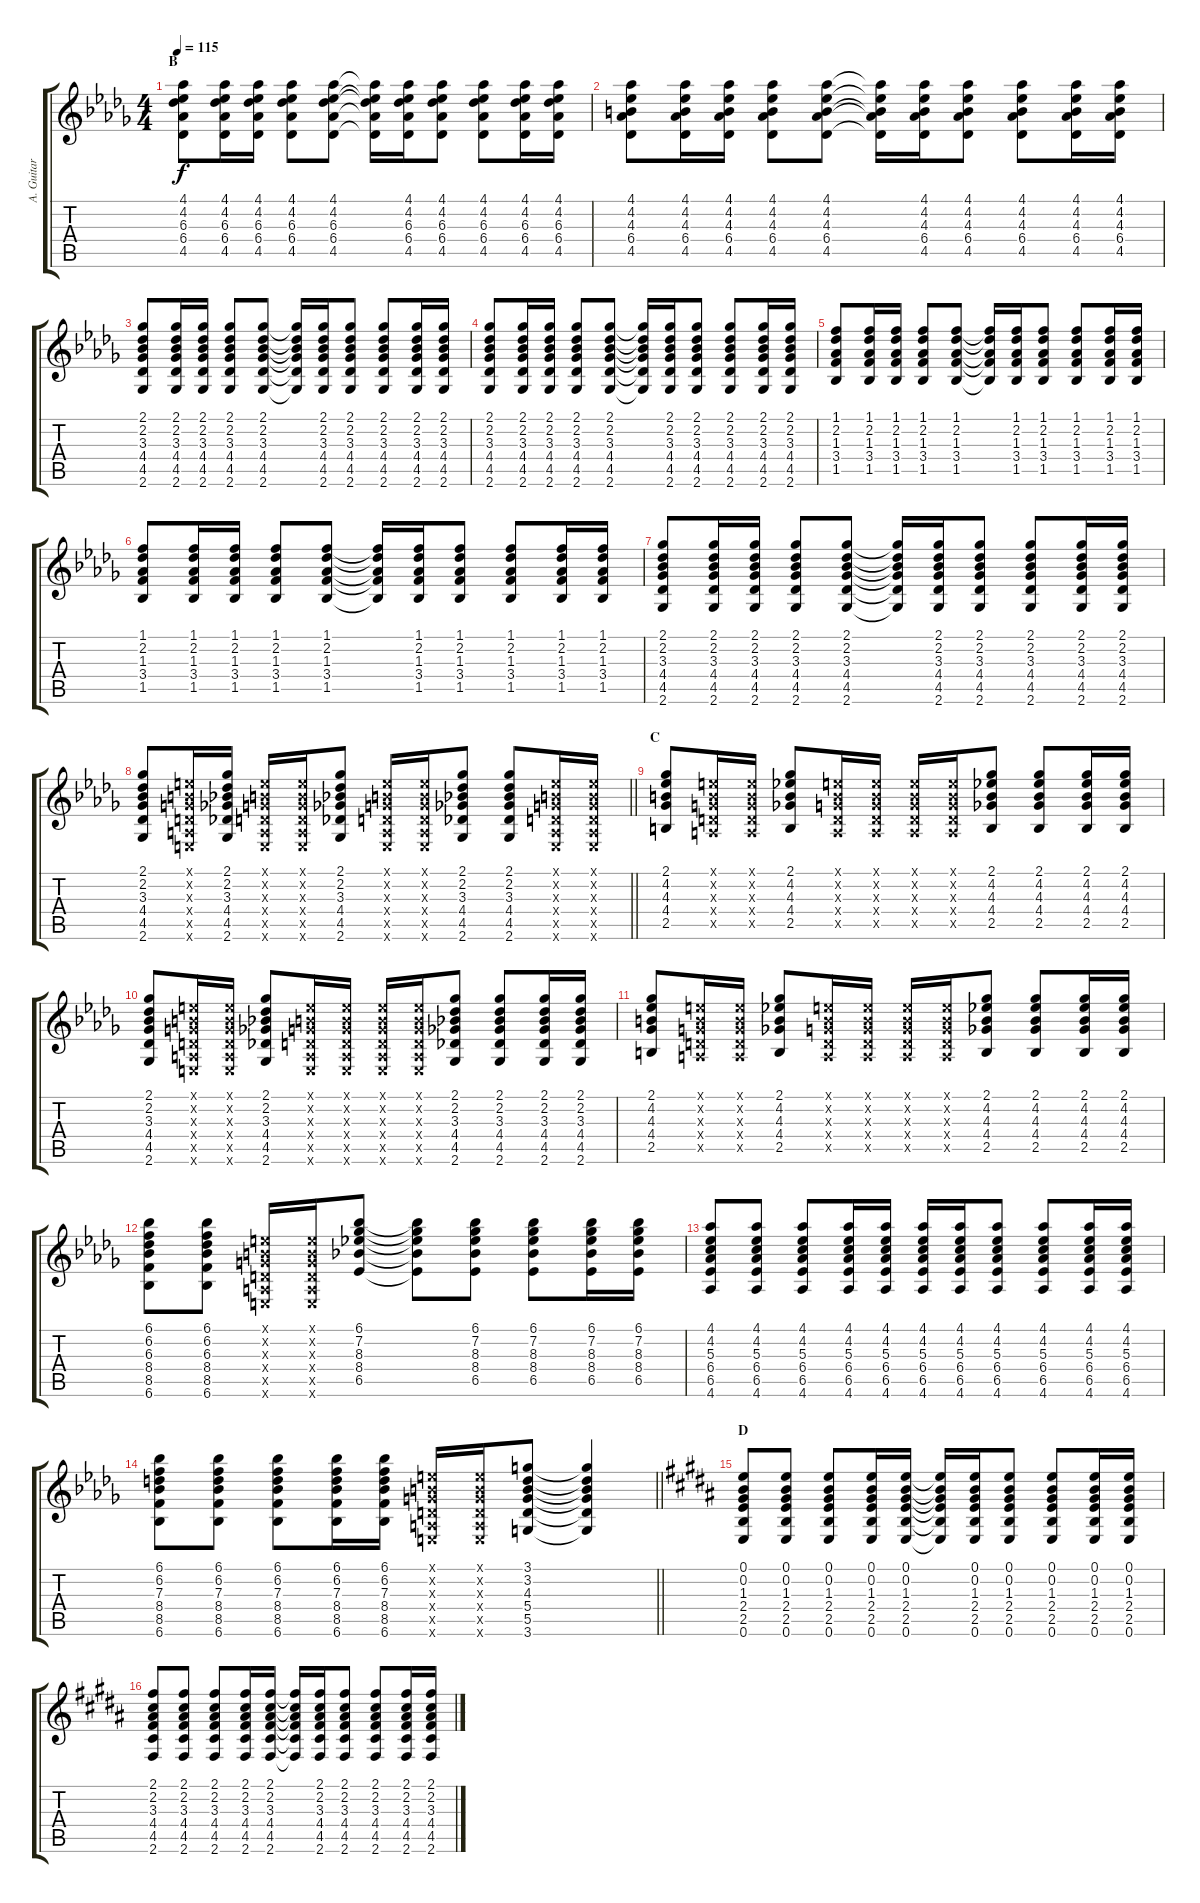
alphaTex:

\track ("A. Guitar" "A. Guitar") {instrument acousticguitarsteel}
\staff {score tabs}
\tuning (E4 B3 G3 D3 A2 E2) {hide}
\ts (4 4)
\section ("" "B")
\tempo 115
\clef g2
\ks db
(4.1 4.2 6.3 6.4 4.5).8{dy f} (4.1 4.2 6.3 6.4 4.5).16 (4.1 4.2 6.3 6.4 4.5).16 (4.1 4.2 6.3 6.4 4.5).8 (4.1 4.2 6.3 6.4 4.5).8 (4.1{t} 4.2{t} 6.3{t} 6.4{t} 4.5{t}).16 (4.1 4.2 6.3 6.4 4.5).16 (4.1 4.2 6.3 6.4 4.5).8 (4.1 4.2 6.3 6.4 4.5).8 (4.1 4.2 6.3 6.4 4.5).16 (4.1 4.2 6.3 6.4 4.5).16 |
(4.1 4.2 4.3 6.4 4.5).8 (4.1 4.2 4.3 6.4 4.5).16 (4.1 4.2 4.3 6.4 4.5).16 (4.1 4.2 4.3 6.4 4.5).8 (4.1 4.2 4.3 6.4 4.5).8 (4.1{t} 4.2{t} 4.3{t} 6.4{t} 4.5{t}).16 (4.1 4.2 4.3 6.4 4.5).16 (4.1 4.2 4.3 6.4 4.5).8 (4.1 4.2 4.3 6.4 4.5).8 (4.1 4.2 4.3 6.4 4.5).16 (4.1 4.2 4.3 6.4 4.5).16 |
(2.1 2.2 3.3 4.4 4.5 2.6).8 (2.1 2.2 3.3 4.4 4.5 2.6).16 (2.1 2.2 3.3 4.4 4.5 2.6).16 (2.1 2.2 3.3 4.4 4.5 2.6).8 (2.1 2.2 3.3 4.4 4.5 2.6).8 (2.1{t} 2.2{t} 3.3{t} 4.4{t} 4.5{t} 2.6{t}).16 (2.1 2.2 3.3 4.4 4.5 2.6).16 (2.1 2.2 3.3 4.4 4.5 2.6).8 (2.1 2.2 3.3 4.4 4.5 2.6).8 (2.1 2.2 3.3 4.4 4.5 2.6).16 (2.1 2.2 3.3 4.4 4.5 2.6).16 |
(2.1 2.2 3.3 4.4 4.5 2.6).8 (2.1 2.2 3.3 4.4 4.5 2.6).16 (2.1 2.2 3.3 4.4 4.5 2.6).16 (2.1 2.2 3.3 4.4 4.5 2.6).8 (2.1 2.2 3.3 4.4 4.5 2.6).8 (2.1{t} 2.2{t} 3.3{t} 4.4{t} 4.5{t} 2.6{t}).16 (2.1 2.2 3.3 4.4 4.5 2.6).16 (2.1 2.2 3.3 4.4 4.5 2.6).8 (2.1 2.2 3.3 4.4 4.5 2.6).8 (2.1 2.2 3.3 4.4 4.5 2.6).16 (2.1 2.2 3.3 4.4 4.5 2.6).16 |
(1.1 2.2 1.3 3.4 1.5).8 (1.1 2.2 1.3 3.4 1.5).16 (1.1 2.2 1.3 3.4 1.5).16 (1.1 2.2 1.3 3.4 1.5).8 (1.1 2.2 1.3 3.4 1.5).8 (1.1{t} 2.2{t} 1.3{t} 3.4{t} 1.5{t}).16 (1.1 2.2 1.3 3.4 1.5).16 (1.1 2.2 1.3 3.4 1.5).8 (1.1 2.2 1.3 3.4 1.5).8 (1.1 2.2 1.3 3.4 1.5).16 (1.1 2.2 1.3 3.4 1.5).16 |
(1.1 2.2 1.3 3.4 1.5).8 (1.1 2.2 1.3 3.4 1.5).16 (1.1 2.2 1.3 3.4 1.5).16 (1.1 2.2 1.3 3.4 1.5).8 (1.1 2.2 1.3 3.4 1.5).8 (1.1{t} 2.2{t} 1.3{t} 3.4{t} 1.5{t}).16 (1.1 2.2 1.3 3.4 1.5).16 (1.1 2.2 1.3 3.4 1.5).8 (1.1 2.2 1.3 3.4 1.5).8 (1.1 2.2 1.3 3.4 1.5).16 (1.1 2.2 1.3 3.4 1.5).16 |
(2.1 2.2 3.3 4.4 4.5 2.6).8 (2.1 2.2 3.3 4.4 4.5 2.6).16 (2.1 2.2 3.3 4.4 4.5 2.6).16 (2.1 2.2 3.3 4.4 4.5 2.6).8 (2.1 2.2 3.3 4.4 4.5 2.6).8 (2.1{t} 2.2{t} 3.3{t} 4.4{t} 4.5{t} 2.6{t}).16 (2.1 2.2 3.3 4.4 4.5 2.6).16 (2.1 2.2 3.3 4.4 4.5 2.6).8 (2.1 2.2 3.3 4.4 4.5 2.6).8 (2.1 2.2 3.3 4.4 4.5 2.6).16 (2.1 2.2 3.3 4.4 4.5 2.6).16 |
\barLineRight lightlight
(2.1 2.2 3.3 4.4 4.5 2.6).8 (0.1{x} 0.2{x} 0.3{x} 0.4{x} 0.5{x} 0.6{x}).16 (2.1 2.2 3.3 4.4 4.5 2.6).16 (0.1{x} 0.2{x} 0.3{x} 0.4{x} 0.5{x} 0.6{x}).16 (0.1{x} 0.2{x} 0.3{x} 0.4{x} 0.5{x} 0.6{x}).16 (2.1 2.2 3.3 4.4 4.5 2.6).8 (0.1{x} 0.2{x} 0.3{x} 0.4{x} 0.5{x} 0.6{x}).16 (0.1{x} 0.2{x} 0.3{x} 0.4{x} 0.5{x} 0.6{x}).16 (2.1 2.2 3.3 4.4 4.5 2.6).8 (2.1 2.2 3.3 4.4 4.5 2.6).8 (0.1{x} 0.2{x} 0.3{x} 0.4{x} 0.5{x} 0.6{x}).16 (0.1{x} 0.2{x} 0.3{x} 0.4{x} 0.5{x} 0.6{x}).16 |
\section ("" "C")
(2.1 4.2 4.3 4.4 2.5).8 (0.1{x} 0.2{x} 0.3{x} 0.4{x} 0.5{x}).16 (0.1{x} 0.2{x} 0.3{x} 0.4{x} 0.5{x}).16 (2.1 4.2 4.3 4.4 2.5).8 (0.1{x} 0.2{x} 0.3{x} 0.4{x} 0.5{x}).16 (0.1{x} 0.2{x} 0.3{x} 0.4{x} 0.5{x}).16 (0.1{x} 0.2{x} 0.3{x} 0.4{x} 0.5{x}).16 (0.1{x} 0.2{x} 0.3{x} 0.4{x} 0.5{x}).16 (2.1 4.2 4.3 4.4 2.5).8 (2.1 4.2 4.3 4.4 2.5).8 (2.1 4.2 4.3 4.4 2.5).16 (2.1 4.2 4.3 4.4 2.5).16 |
(2.1 2.2 3.3 4.4 4.5 2.6).8 (0.1{x} 0.2{x} 0.3{x} 0.4{x} 0.5{x} 0.6{x}).16 (0.1{x} 0.2{x} 0.3{x} 0.4{x} 0.5{x} 0.6{x}).16 (2.1 2.2 3.3 4.4 4.5 2.6).8 (0.1{x} 0.2{x} 0.3{x} 0.4{x} 0.5{x} 0.6{x}).16 (0.1{x} 0.2{x} 0.3{x} 0.4{x} 0.5{x} 0.6{x}).16 (0.1{x} 0.2{x} 0.3{x} 0.4{x} 0.5{x} 0.6{x}).16 (0.1{x} 0.2{x} 0.3{x} 0.4{x} 0.5{x} 0.6{x}).16 (2.1 2.2 3.3 4.4 4.5 2.6).8 (2.1 2.2 3.3 4.4 4.5 2.6).8 (2.1 2.2 3.3 4.4 4.5 2.6).16 (2.1 2.2 3.3 4.4 4.5 2.6).16 |
(2.1 4.2 4.3 4.4 2.5).8 (0.1{x} 0.2{x} 0.3{x} 0.4{x} 0.5{x}).16 (0.1{x} 0.2{x} 0.3{x} 0.4{x} 0.5{x}).16 (2.1 4.2 4.3 4.4 2.5).8 (0.1{x} 0.2{x} 0.3{x} 0.4{x} 0.5{x}).16 (0.1{x} 0.2{x} 0.3{x} 0.4{x} 0.5{x}).16 (0.1{x} 0.2{x} 0.3{x} 0.4{x} 0.5{x}).16 (0.1{x} 0.2{x} 0.3{x} 0.4{x} 0.5{x}).16 (2.1 4.2 4.3 4.4 2.5).8 (2.1 4.2 4.3 4.4 2.5).8 (2.1 4.2 4.3 4.4 2.5).16 (2.1 4.2 4.3 4.4 2.5).16 |
(6.1 6.2 6.3 8.4 8.5 6.6).8 (6.1 6.2 6.3 8.4 8.5 6.6).8 (0.1{x} 0.2{x} 0.3{x} 0.4{x} 0.5{x} 0.6{x}).16 (0.1{x} 0.2{x} 0.3{x} 0.4{x} 0.5{x} 0.6{x}).16 (6.1 7.2 8.3 8.4 6.5).8 (6.1{t} 7.2{t} 8.3{t} 8.4{t} 6.5{t}).8 (6.1 7.2 8.3 8.4 6.5).8 (6.1 7.2 8.3 8.4 6.5).8 (6.1 7.2 8.3 8.4 6.5).16 (6.1 7.2 8.3 8.4 6.5).16 |
(4.1 4.2 5.3 6.4 6.5 4.6).8 (4.1 4.2 5.3 6.4 6.5 4.6).8 (4.1 4.2 5.3 6.4 6.5 4.6).8 (4.1 4.2 5.3 6.4 6.5 4.6).16 (4.1 4.2 5.3 6.4 6.5 4.6).16 (4.1 4.2 5.3 6.4 6.5 4.6).16 (4.1 4.2 5.3 6.4 6.5 4.6).16 (4.1 4.2 5.3 6.4 6.5 4.6).8 (4.1 4.2 5.3 6.4 6.5 4.6).8 (4.1 4.2 5.3 6.4 6.5 4.6).16 (4.1 4.2 5.3 6.4 6.5 4.6).16 |
\barLineRight lightlight
(6.1 6.2 7.3 8.4 8.5 6.6).8 (6.1 6.2 7.3 8.4 8.5 6.6).8 (6.1 6.2 7.3 8.4 8.5 6.6).8 (6.1 6.2 7.3 8.4 8.5 6.6).16 (6.1 6.2 7.3 8.4 8.5 6.6).16 (0.1{x} 0.2{x} 0.3{x} 0.4{x} 0.5{x} 0.6{x}).16 (0.1{x} 0.2{x} 0.3{x} 0.4{x} 0.5{x} 0.6{x}).16 (3.1 3.2 4.3 5.4 5.5 3.6).8 (3.1{t} 3.2{t} 4.3{t} 5.4{t} 5.5{t} 3.6{t}).4 |
\section ("" "D")
\ks b
(0.1 0.2 1.3 2.4 2.5 0.6).8 (0.1 0.2 1.3 2.4 2.5 0.6).8 (0.1 0.2 1.3 2.4 2.5 0.6).8 (0.1 0.2 1.3 2.4 2.5 0.6).16 (0.1 0.2 1.3 2.4 2.5 0.6).16 (0.1{t} 0.2{t} 1.3{t} 2.4{t} 2.5{t} 0.6{t}).16 (0.1 0.2 1.3 2.4 2.5 0.6).16 (0.1 0.2 1.3 2.4 2.5 0.6).8 (0.1 0.2 1.3 2.4 2.5 0.6).8 (0.1 0.2 1.3 2.4 2.5 0.6).16 (0.1 0.2 1.3 2.4 2.5 0.6).16 |
(2.1 2.2 3.3 4.4 4.5 2.6).8 (2.1 2.2 3.3 4.4 4.5 2.6).8 (2.1 2.2 3.3 4.4 4.5 2.6).8 (2.1 2.2 3.3 4.4 4.5 2.6).16 (2.1 2.2 3.3 4.4 4.5 2.6).16 (2.1{t} 2.2{t} 3.3{t} 4.4{t} 4.5{t} 2.6{t}).16 (2.1 2.2 3.3 4.4 4.5 2.6).16 (2.1 2.2 3.3 4.4 4.5 2.6).8 (2.1 2.2 3.3 4.4 4.5 2.6).8 (2.1 2.2 3.3 4.4 4.5 2.6).16 (2.1 2.2 3.3 4.4 4.5 2.6).16
